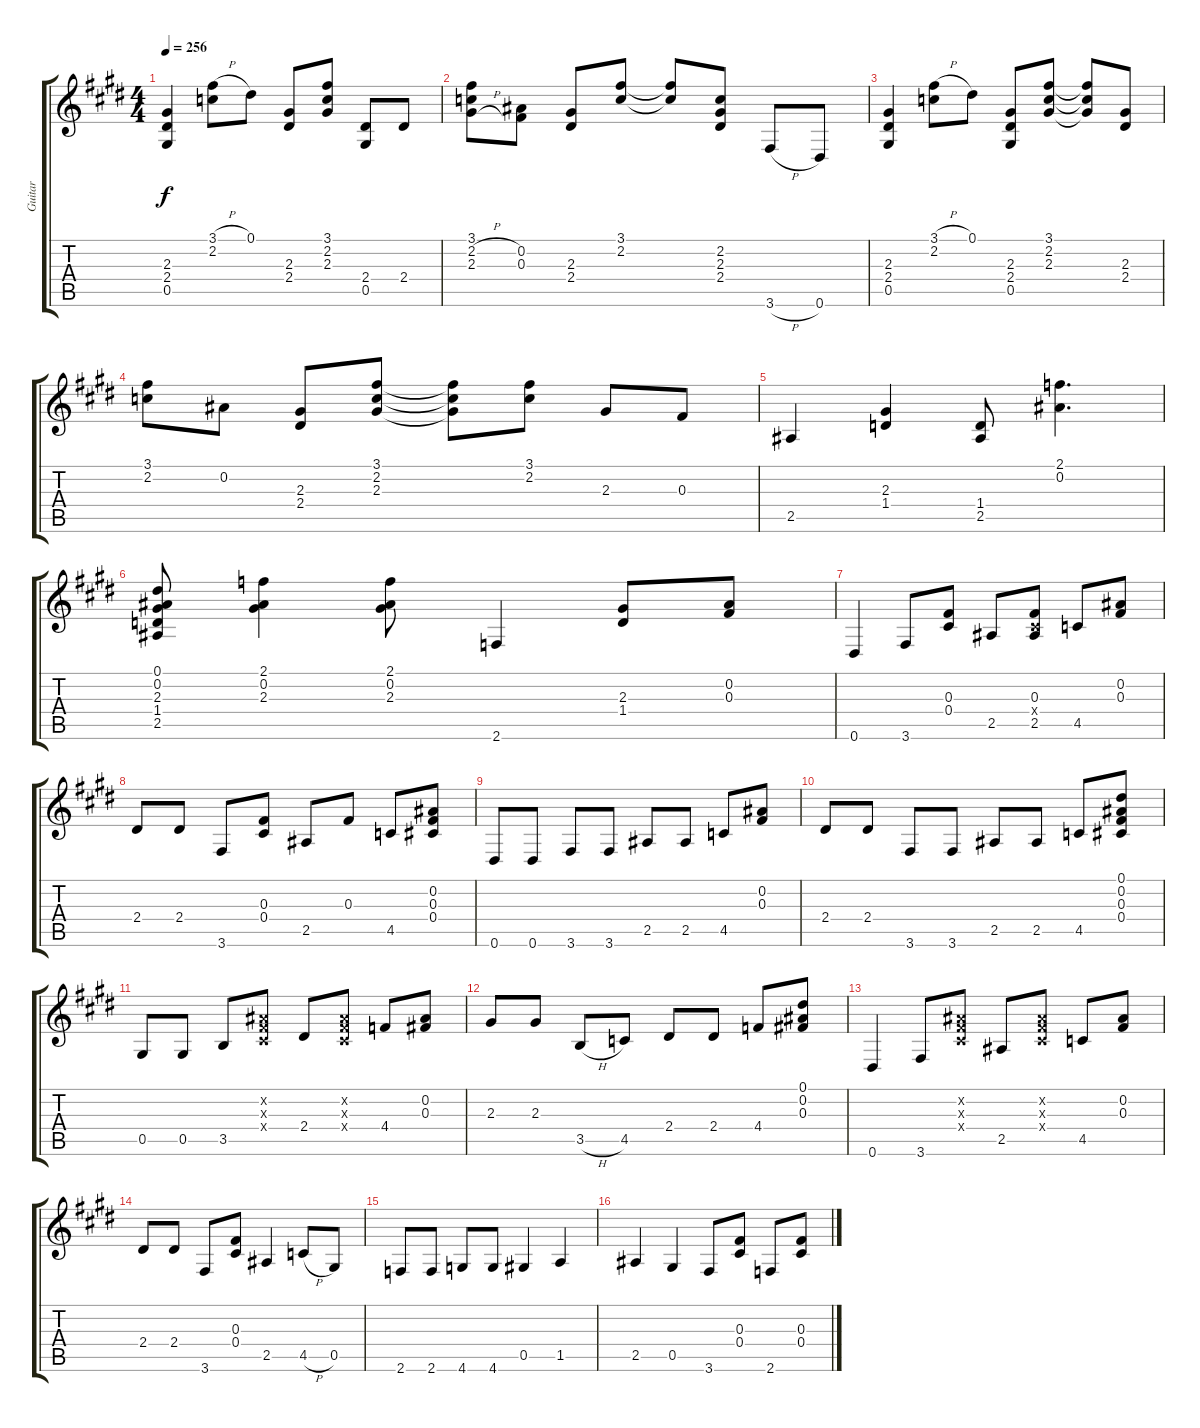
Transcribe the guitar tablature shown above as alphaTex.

\track ("Guitar" "Guitar") {instrument electricguitarjazz}
\staff {score tabs}
\tuning (Eb4 Bb3 Gb3 Db3 Ab2 Eb2) {hide}
\ts (4 4)
\tempo 256
\clef g2
\ks e
(2.3 2.4 0.5).4{dy f} (3.1{h} 2.2).8 0.1.8 (2.3 2.4).8 (3.1 2.2 2.3).8 (2.4 0.5).8 2.4.8 |
(3.1 2.2{h} 2.3{h}).8 (0.2 0.3).8 (2.3 2.4).8 (3.1 2.2).8 (3.1{t} 2.2{t}).8 (2.2 2.3 2.4).8 3.6{h}.8 0.6.8 |
(2.3 2.4 0.5).4 (3.1{h} 2.2).8 0.1.8 (2.3 2.4 0.5).8 (3.1 2.2 2.3).8 (3.1{t} 2.2{t} 2.3{t}).8 (2.3 2.4).8 |
(3.1 2.2).8 0.2.8 (2.3 2.4).8 (3.1 2.2 2.3).8 (3.1{t} 2.2{t} 2.3{t}).8 (3.1 2.2).8 2.3.8 0.3.8 |
2.5.4 (2.3 1.4).4 (1.4 2.5).8 (2.1 0.2).4{d} |
(0.1 0.2 2.3 1.4 2.5).8 (2.1 0.2 2.3).4 (2.1 0.2 2.3).8 2.6.4 (2.3 1.4).8 (0.2 0.3).8 |
0.6.4 3.6.8 (0.3 0.4).8 2.5.8 (0.3 0.4{x} 2.5).8 4.5.8 (0.2 0.3).8 |
2.4.8 2.4.8 3.6.8 (0.3 0.4).8 2.5.8 0.3.8 4.5.8 (0.2 0.3 0.4).8 |
0.6.8 0.6.8 3.6.8 3.6.8 2.5.8 2.5.8 4.5.8 (0.2 0.3).8 |
2.4.8 2.4.8 3.6.8 3.6.8 2.5.8 2.5.8 4.5.8 (0.1 0.2 0.3 0.4).8 |
0.5.8 0.5.8 3.5.8 (0.2{x} 0.3{x} 0.4{x}).8 2.4.8 (0.2{x} 0.3{x} 0.4{x}).8 4.4.8 (0.2 0.3).8 |
2.3.8 2.3.8 3.5{h}.8 4.5.8 2.4.8 2.4.8 4.4.8 (0.1 0.2 0.3).8 |
0.6.4 3.6.8 (0.2{x} 0.3{x} 0.4{x}).8 2.5.8 (0.2{x} 0.3{x} 0.4{x}).8 4.5.8 (0.2 0.3).8 |
2.4.8 2.4.8 3.6.8 (0.3 0.4).8 2.5.4 4.5{h}.8 0.5.8 |
2.6.8 2.6.8 4.6.8 4.6.8 0.5.4 1.5.4 |
2.5.4 0.5.4 3.6.8 (0.3 0.4).8 2.6.8 (0.3 0.4).8
